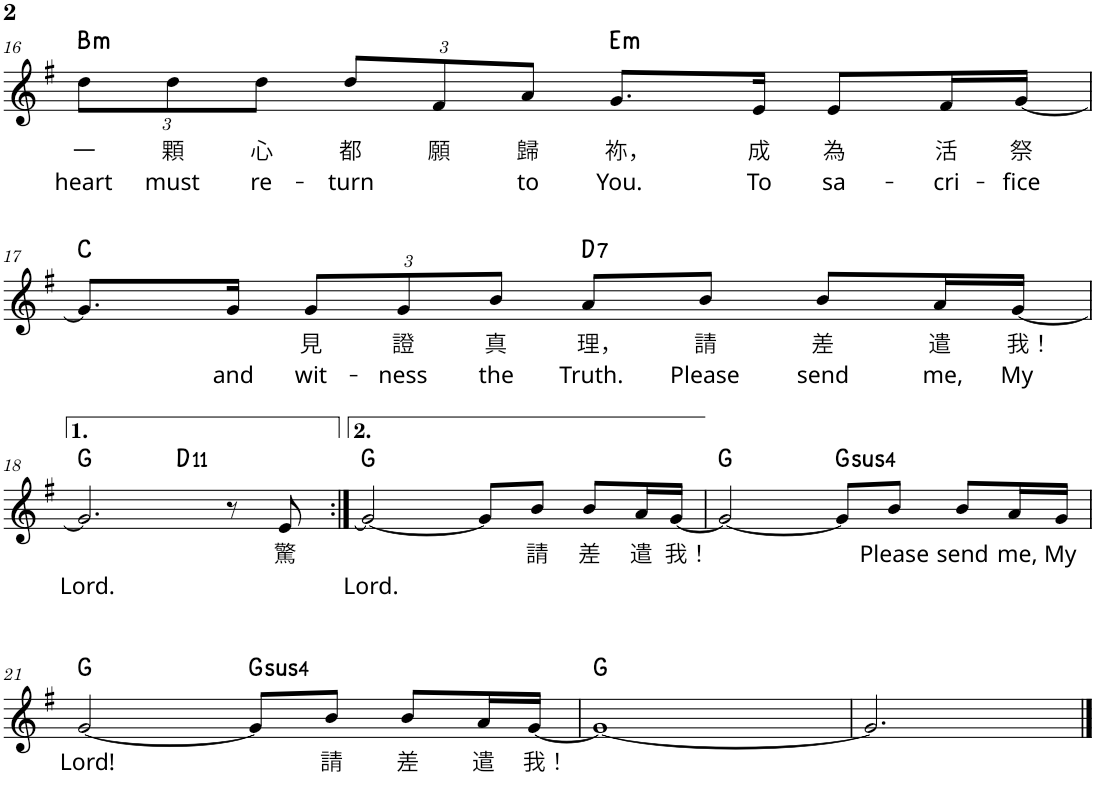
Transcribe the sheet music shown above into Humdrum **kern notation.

**kern	**text	**text	**harte
*part1	*part1	*part1	*part1
*staff1	*staff1	*staff1	*
*I"Piano	*	*	*
*I'Pno.	*	*	*
!!LO:PB:g=z
*clefG2	*	*	*
*k[f#]	*	*	*
*M4/4	*	*	*
*Xbrackettup	*	*	*
=16	=16	=16	=16
!	!LO:LY:b	!LO:LY:b	!LO:H:kt=m
12dd\L	一	heart	B:min
!	!LO:LY:b	!LO:LY:b	!
12dd\	顆	must	.
!	!LO:LY:b	!LO:LY:b	!
12dd\J	心	re-	.
!	!LO:LY:b	!LO:LY:b	!
12dd/L	都	-turn	.
!	!LO:LY:b	!	!
12f#/	願	.	.
!	!LO:LY:b	!LO:LY:b	!
12a/J	歸	to	.
!	!LO:LY:b	!LO:LY:b	!LO:H:kt=m
8.g/L	祢，	You.	E:min
!	!LO:LY:b	!LO:LY:b	!
16e/Jk	成	To	.
!	!LO:LY:b	!LO:LY:b	!
8e/L	為	sa-	.
!	!LO:LY:b	!LO:LY:b	!
16f#/L	活	-cri-	.
!	!LO:LY:b	!LO:LY:b	!
[16g/JJ	祭	-fice	.
!!LO:LB:g=z
=17	=17	=17	=17
8.g/L]	.	.	C:maj
!	!	!LO:LY:b	!
16g/Jk	.	and	.
!	!LO:LY:b	!LO:LY:b	!
12g/L	見	wit-	.
!	!LO:LY:b	!LO:LY:b	!
12g/	證	-ness	.
!	!LO:LY:b	!LO:LY:b	!
12b/J	真	the	.
!	!LO:LY:b	!LO:LY:b	!LO:H:kt=7
8a/L	理，	Truth.	D:7
!	!LO:LY:b	!LO:LY:b	!
8b/J	請	Please	.
!	!LO:LY:b	!LO:LY:b	!
8b/L	差	send	.
!	!LO:LY:b	!LO:LY:b	!
16a/L	遣	me,	.
!	!LO:LY:b	!LO:LY:b	!
[16g/JJ	我！	My	.
!!LO:LB:g=z
=18	=18	=18	=18
!	!	!LO:LY:b	!
*^	*	*	*
2.g/]	2ryy	.	Lord.	G:maj
!	!	!	!	!LO:H:kt=11
.	2ryy	.	.	D:9(11)
8r	.	.	.	.
!	!	!LO:LY:b	!	!
8e/	.	驚	.	.
=19:|!	=19:|!	=19:|!	=19:|!	=19:|!
!	!	!	!LO:LY:b	!
*v	*v	*	*	*
[2g/	.	Lord.	G:maj
8g/L]	.	.	.
!	!LO:LY:b	!	!
8b/J	請	.	.
!	!LO:LY:b	!	!
8b/L	差	.	.
!	!LO:LY:b	!	!
16a/L	遣	.	.
!	!LO:LY:b	!	!
[16g/JJ	我！	.	.
=20	=20	=20	=20
2g/_	.	.	G:maj
!	!	!	!LO:H:kt=4
8g/L]	.	.	G:sus4
!	!LO:LY:b	!	!
8b/J	Please	.	.
!	!LO:LY:b	!	!
8b/L	send	.	.
!	!LO:LY:b	!	!
16a/L	me,	.	.
!	!LO:LY:b	!	!
16g/JJ	My	.	.
!!LO:LB:g=z
=21	=21	=21	=21
!	!LO:LY:b	!	!
[2g/	Lord!	.	G:maj
!	!	!	!LO:H:kt=4
8g/L]	.	.	G:sus4
!	!LO:LY:b	!	!
8b/J	請	.	.
!	!LO:LY:b	!	!
8b/L	差	.	.
!	!LO:LY:b	!	!
16a/L	遣	.	.
!	!LO:LY:b	!	!
[16g/JJ	我！	.	.
=22	=22	=22	=22
1g_	.	.	G:maj
=23	=23	=23	=23
2.g/]	.	.	.
==	==	==	==
*-	*-	*-	*-
